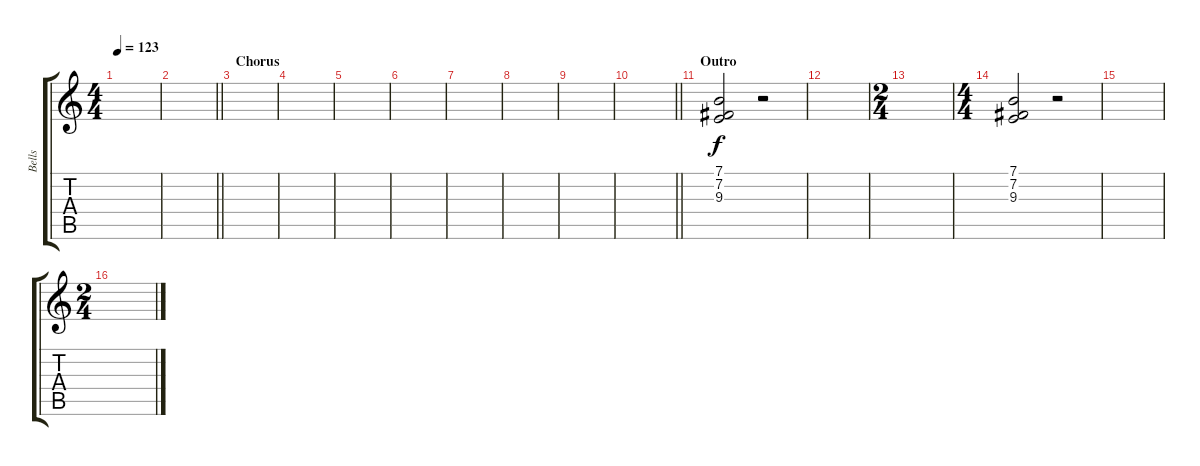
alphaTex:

\track ("Bells" "Bells") {instrument tubularbells}
\staff {score tabs}
\tuning (E4 B3 G3 D3 A2 E2) {hide}
\ts (4 4)
\tempo 123
\clef g2
\ks c
|
\barLineRight lightlight
|
\section ("" "Chorus")
|
|
|
|
|
|
|
\barLineRight lightlight
|
\section ("" "Outro")
(7.1 7.2 9.3).2 r.2 |
|
\ts (2 4)
|
\ts (4 4)
(7.1 7.2 9.3).2 r.2 |
|
\ts (2 4)
